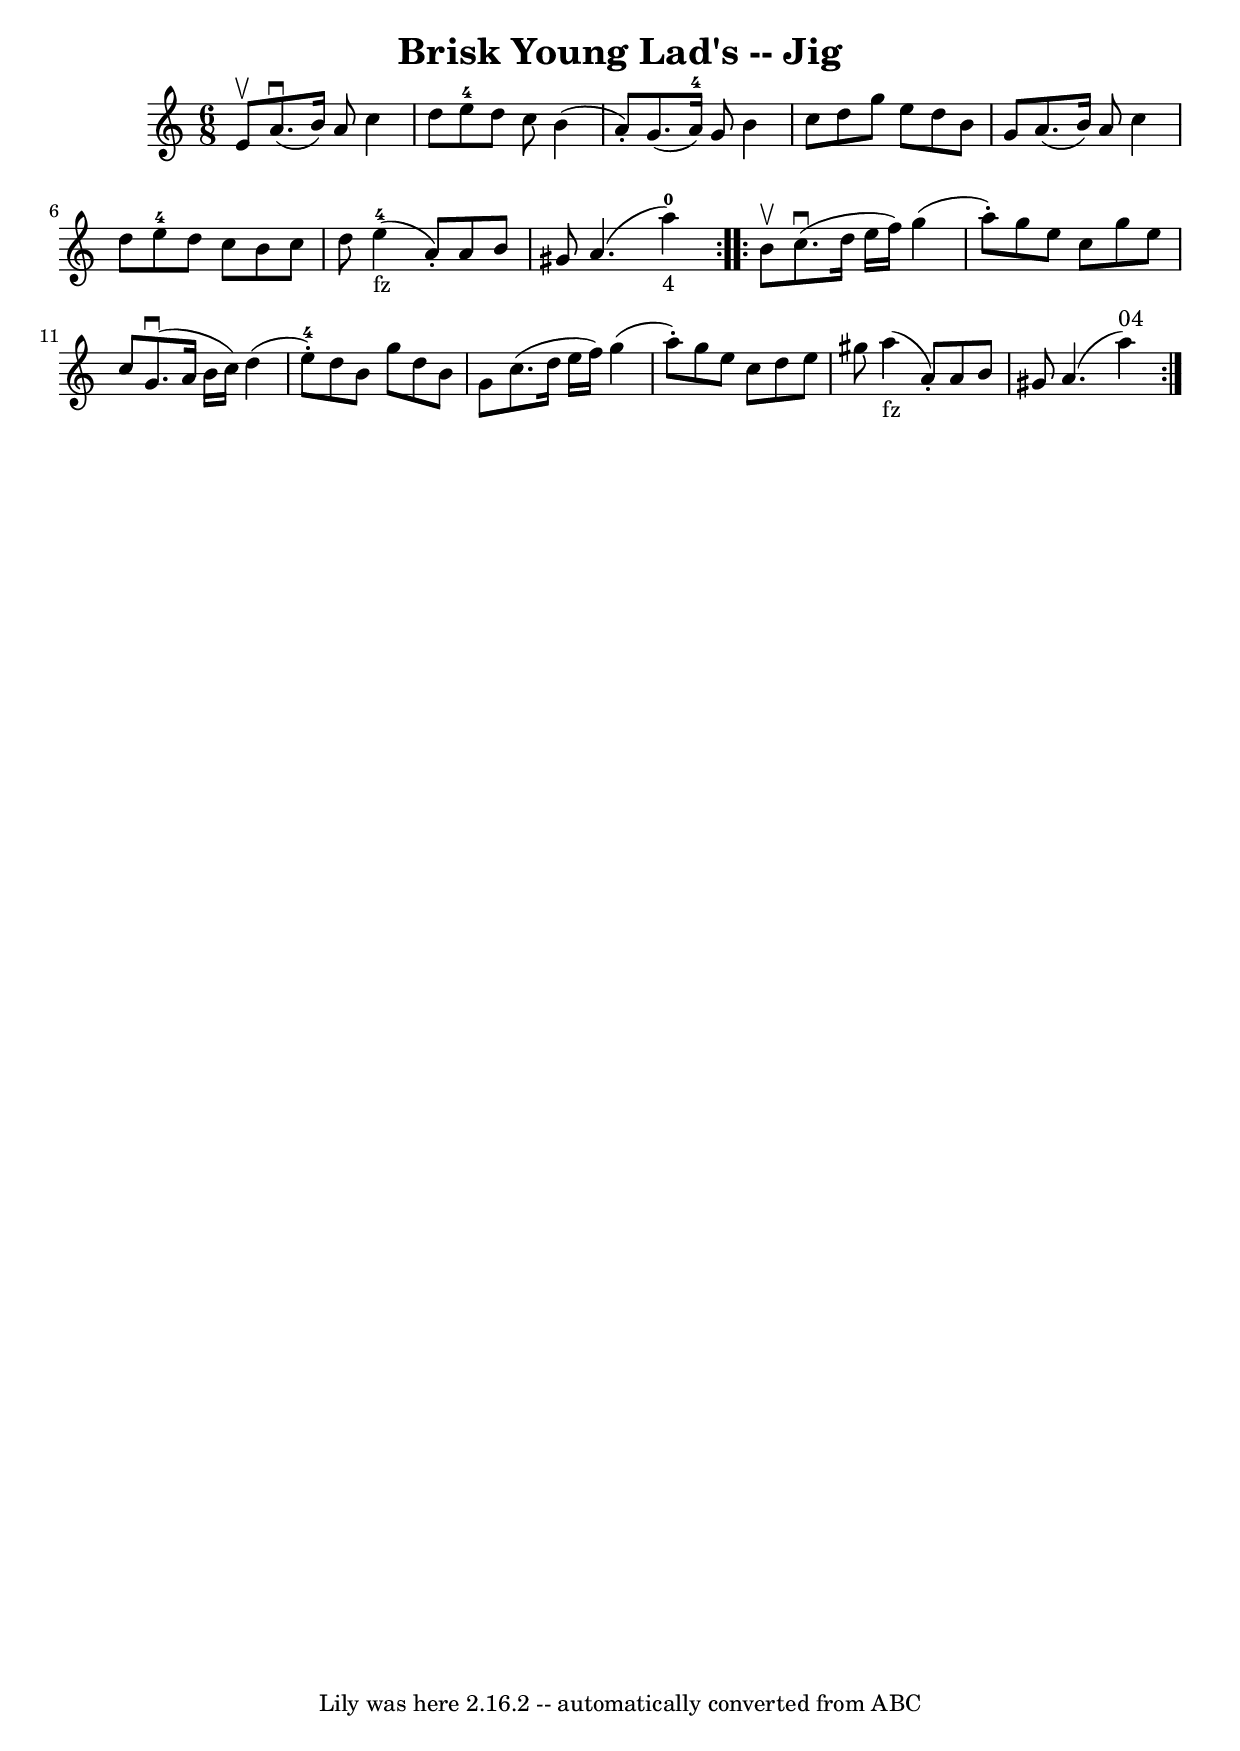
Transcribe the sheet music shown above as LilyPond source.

\version "2.7.40"
\include "Mammoth.ily"
\header {
	%% book = "Ryan's Mammoth Collection."
	crossRefNumber = "1"
	footnotes = ""
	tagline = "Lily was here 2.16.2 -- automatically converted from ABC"
	title = "Brisk Young Lad's -- Jig"
}
voicedefault =  {


\repeat volta 2 {
\time 6/8 \key a \minor e'8^\upbow |
 a'8.^\downbow(b'16)   
a'8 c''4 d''8  |
 e''8-4 d''8 c''8 b'4 (a'8 -.) 
|
 g'8. (a'16-4) g'8 b'4 c''8  |
 d''8 g''8  
 e''8 d''8 b'8 g'8  |
 a'8. (b'16) a'8 c''4    
d''8  |
 e''8-4 d''8 c''8 b'8 c''8 d''8  |
     
e''4_"fz"-4(a'8 -.) a'8 b'8 gis'8  |
 a'4. (a''4 
-0_"4") } \repeat volta 2 { b'8^\upbow |
 c''8.^\downbow(
d''16 e''16 f''16) g''4 (a''8 -.) |
 g''8 e''8    
c''8 g''8 e''8 c''8  |
 g'8.^\downbow(a'16 b'16    
c''16) d''4 (e''8-4-.) |
 d''8 b'8 g''8 d''8    
b'8 g'8  |
 c''8. (d''16 e''16 f''16) g''4 (a''8 
-.) |
 g''8 e''8 c''8 d''8 e''8 gis''8  |
   
a''4_"fz"(a'8 -.) a'8 b'8 gis'8  |
 a'4. (a''4^"04" 
-)   }   
}

\score{
    <<

	\context Staff="default"
	{
	    \voicedefault 
	}

    >>
	\layout {
	}
	\midi {}
}
